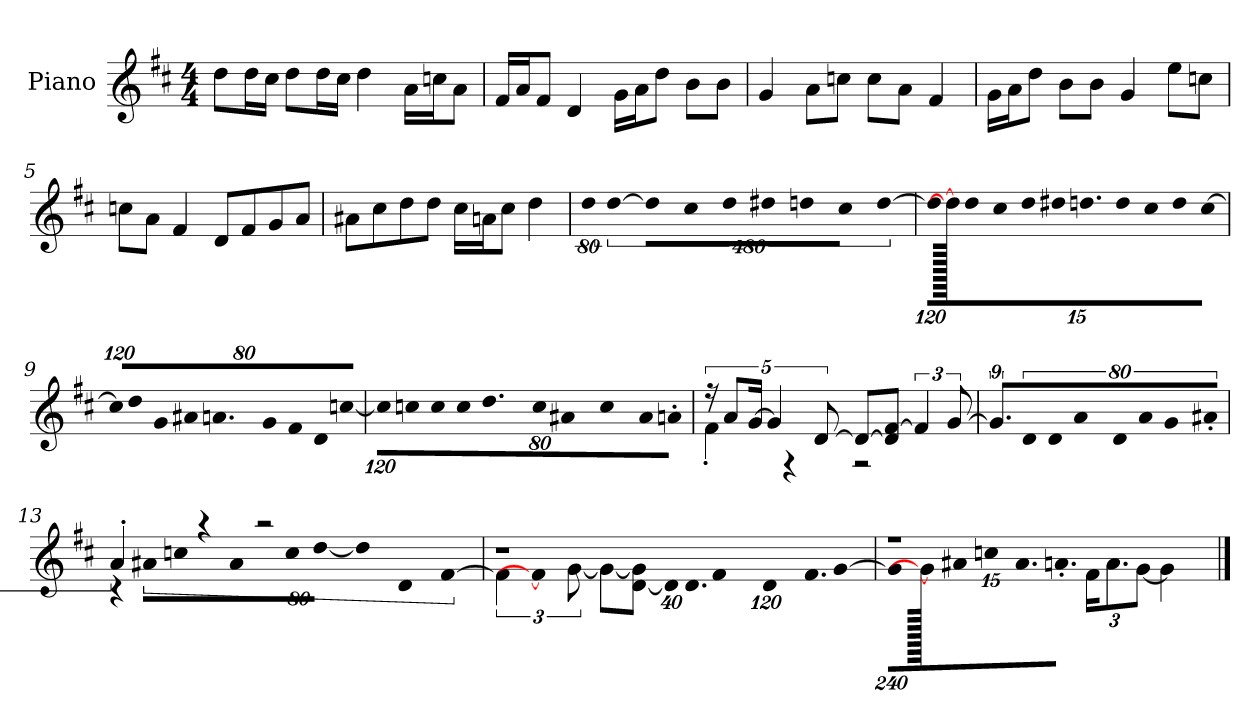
**kern
*part1
*staff1
*I"Piano
*I'P-no
*clefG2
*k[f#c#]
*M4/4
*MM90
=1
8dd\L
16dd\L
16cc#\JJ
8dd\L
16dd\L
16cc#\JJ
4dd\
16a\LL
16ccn\J
8a\J
=2
16f#/LL
16a/J
8f#/J
4d/
16g\LL
16a\J
8dd\J
8b\L
8b\J
=3
4g/
8a\L
8ccn\J
8cc\L
8a\J
4f#/
=4
16g\LL
16a\J
8dd\J
8b\L
8b\J
4g/
8ee\L
8ccn\J
!!LO:LB:g=z
=5
8ccn\L
8a\J
4f#/
8d/L
8f#/
8g/
8a/J
=6
8a#X\L
8cc#\
8dd\
8dd\J
16cc#\LL
16an\J
8cc#\J
4dd\
=7
!LO:N:vis=8
640%71dd\
!LO:N:vis=4
[1920%427dd\
!LO:N:vis=16
1920%107dd\LL]
!LO:N:vis=16
1920%107cc#\J
!LO:N:vis=8
640%71dd\
!LO:N:vis=8
640%71dd#X\
!LO:N:vis=16
1920%107ddn\L
!LO:N:vis=16
1920%107cc#\JJ
[320%71dd\
=8
*Xbrackettup
!LO:N:vis=16
1920%107dd\KL]
1920dd\_
!LO:N:vis=8
640%71dd\
!LO:N:vis=16
1920%107cc#\L
!LO:N:vis=16
1920%107dd\J
!LO:N:vis=8
640%71dd#X\
9.ddn\
!LO:N:vis=8
640%71dd\
!LO:N:vis=8
640%71cc#\
!LO:N:vis=8
640%71dd\
!LO:N:vis=8
[640%71cc#\J
!!LO:LB:g=z
=9
!LO:N:vis=16
1920%107cc#/KL]
!LO:N:vis=8
640%71dd/
!LO:N:vis=8
640%71g/
!LO:N:vis=8
640%71a#X/
9.an/
!LO:N:vis=8
640%71g/
!LO:N:vis=8
640%71f#/
!LO:N:vis=8
640%71d/
!LO:N:vis=8
[640%71ccn/J
=10
!LO:N:vis=16
1920%107cc\KL]
!LO:N:vis=8
640%71ccn\
!LO:N:vis=8
640%71cc\
!LO:N:vis=8
640%71cc\
9.dd\
!LO:N:vis=8
640%71cc\
!LO:N:vis=16
1920%107a#X\L
!LO:N:vis=16
1920%107cc\J
!LO:N:vis=8
640%71a#\
!LO:N:vis=8
640%71an'\J
=11
*brackettup
*^
20r	4f#'\
10a/L	.
[20g/Jk	.
5g/]	.
.	4r
[10d/	.
8d/L_	2r
8d/] [8f#/J	.
6f#/]	.
[12g/	.
*v	*v
!!LO:LB:g=z
=12
9.g/L]
!LO:N:vis=8
640%71d/
!LO:N:vis=8
640%71d/
!LO:N:vis=16
1920%107a/K
!LO:N:vis=8
640%71d/
!LO:N:vis=8
640%71a/J
!LO:N:vis=4
1920%427g/
!LO:N:vis=8
640%71a#X'/
=13
*^
!	!LO:N:vis=16
4a'/	1920%107r
!	!LO:N:vis=8
.	640%71a#X\L
!	!LO:N:vis=16
.	1920%107ccn\L
!	!LO:N:vis=16
.	1920%107a#\J
4r	.
!	!LO:N:vis=8
.	640%71cc\
!	!LO:N:vis=16
.	[1920%107dd\Jk
!	!LO:N:vis=4
.	1920%427dd\]
2r	.
!	!LO:N:vis=4
.	1920%427d\
.	[480%53f#\
=14	=14
1r	6f#\]
.	1920f#\_
.	[12g\
.	8g\L_
.	[8d\ 8g\]J
*	*Xbrackettup
!	!LO:N:vis=32
.	640%23d\KLL]
!	!LO:N:vis=16.
.	960%103d\
!	!LO:N:vis=16
.	1920%137f#\
!	!LO:N:vis=16
.	1920%137d\
!	!LO:N:vis=16.
.	960%103f#\
.	[384%41g\J
1920ryy	.
!!LO:LB:g=z	!!
=15	=15
!	!LO:N:vis=8
1r	960%137g\L]
.	1920g\_
!	!LO:N:vis=16
.	1920%137a#X\L
!	!LO:N:vis=16
.	1920%137ccn\
!	!LO:N:vis=16.
.	960%103a#\
!	!LO:N:vis=16.
.	960%103an'\JJ
.	24f#\KL
.	12.a\
.	[12g\J
.	4g\]
1920ryy	.
*v	*v
==
*-
